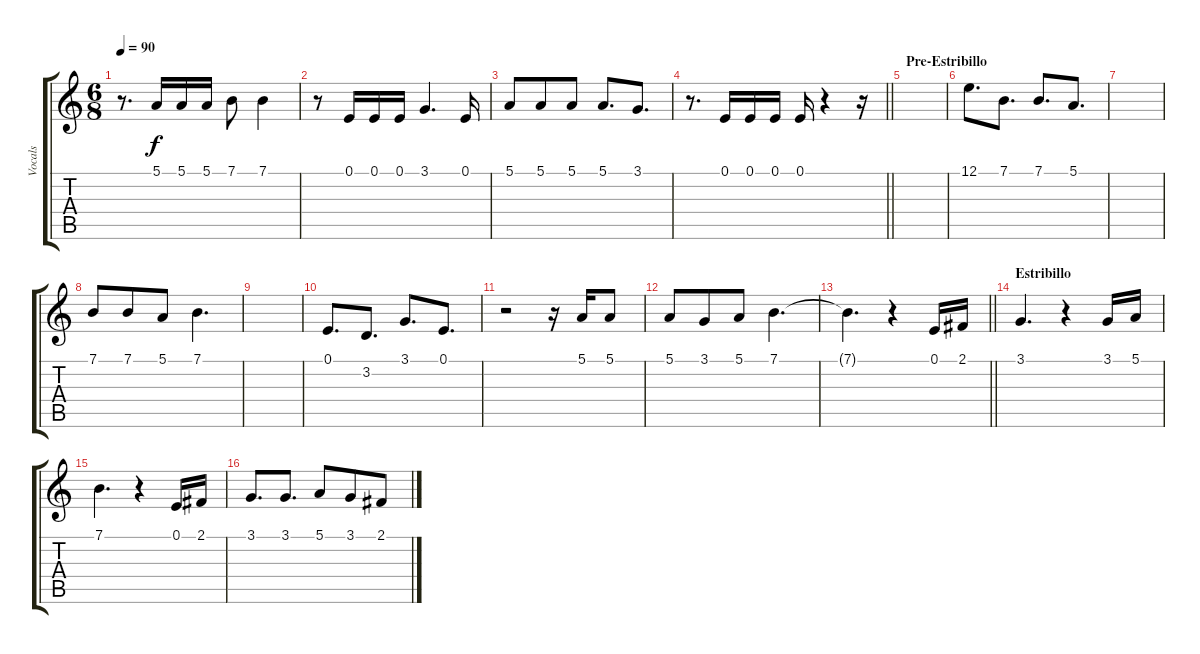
\track ("Vocals" "Vocals") {instrument flute}
\staff {score tabs}
\tuning (E4 B3 G3 D3 A2 E2) {hide}
\ts (6 8)
\tempo 90
\clef g2
\ks c
r.8{d dy f} 5.1.16 5.1.16 5.1.16 7.1.8 7.1.4 |
r.8 0.1.16 0.1.16 0.1.16 3.1.4{d} 0.1.16 |
5.1.8 5.1.8 5.1.8 5.1.8{d} 3.1.8{d} |
\barLineRight lightlight
r.8{d} 0.1.16 0.1.16 0.1.16 0.1.16 r.4 r.16 |
\section ("" "Pre-Estribillo")
|
12.1.8{d} 7.1.8{d} 7.1.8{d} 5.1.8{d} |
|
7.1.8 7.1.8 5.1.8 7.1.4{d} |
|
0.1.8{d} 3.2.8{d} 3.1.8{d} 0.1.8{d} |
r.2 r.16 5.1.16 5.1.8 |
5.1.8 3.1.8 5.1.8 7.1.4{d} |
\barLineRight lightlight
7.1{t}.4{d} r.4 0.1.16 2.1.16 |
\section ("" "Estribillo")
3.1.4{d} r.4 3.1.16 5.1.16 |
7.1.4{d} r.4 0.1.16 2.1.16 |
3.1.8{d} 3.1.8{d} 5.1.8 3.1.8 2.1.8
